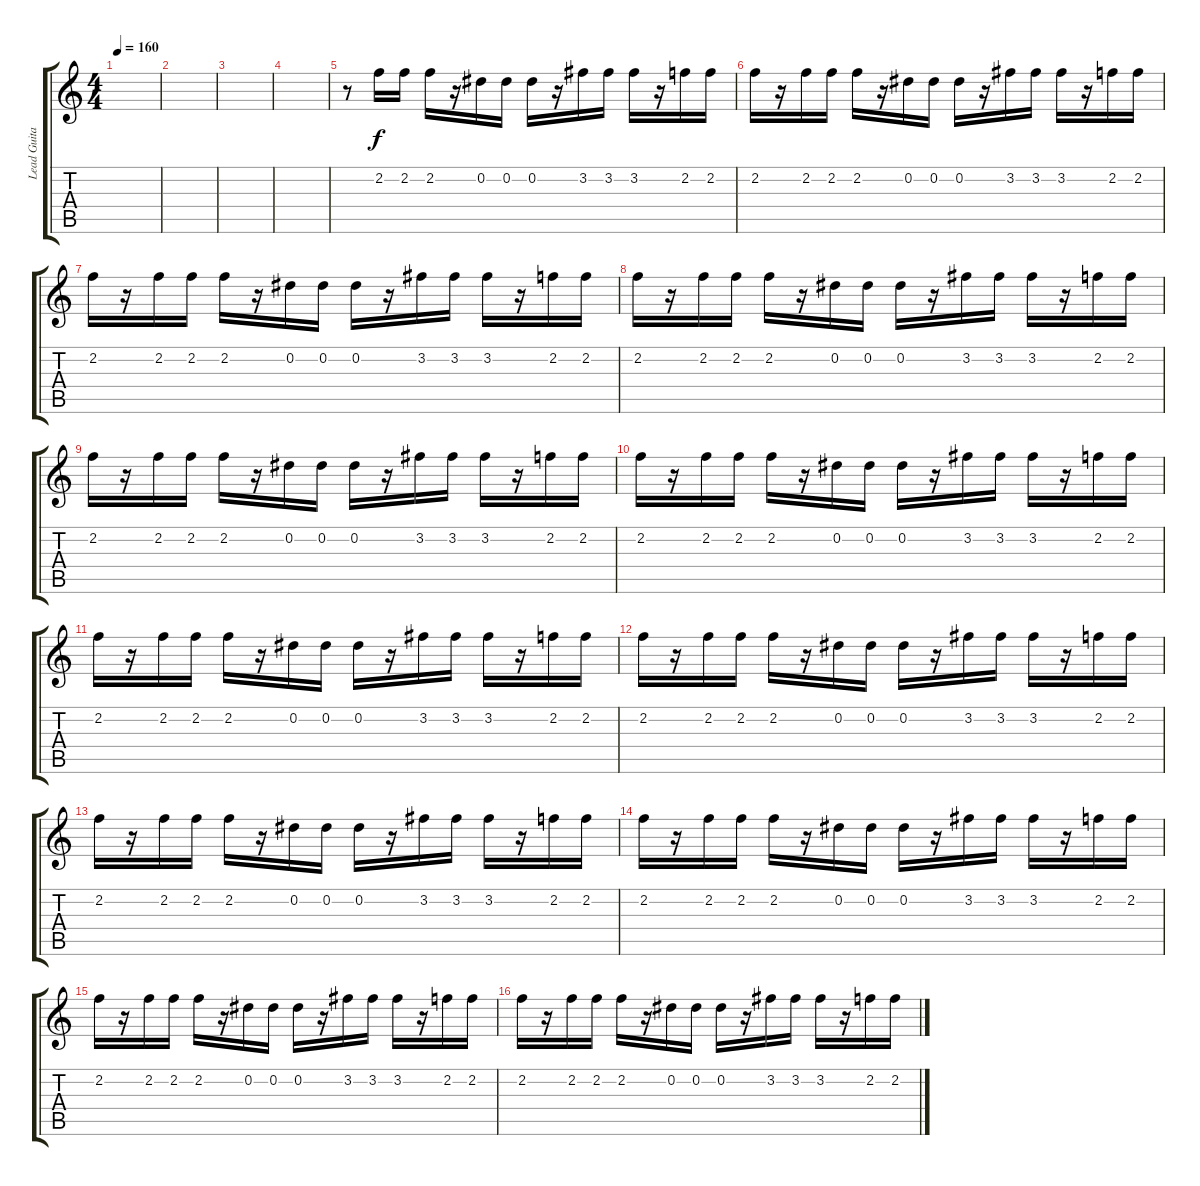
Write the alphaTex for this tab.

\track ("Lead Guitar 2" "Lead Guita") {instrument distortionguitar}
\staff {score tabs}
\tuning (Ab4 Eb4 B3 Gb3 Db3 Ab2) {hide}
\ts (4 4)
\section ("" "")
\tempo 160
\clef g2
\ks c
|
|
|
|
\section ("" "")
r.8 2.2.16 2.2.16 2.2.16 r.16 0.2.16 0.2.16 0.2.16 r.16 3.2.16 3.2.16 3.2.16 r.16 2.2.16 2.2.16 |
2.2.16 r.16 2.2.16 2.2.16 2.2.16 r.16 0.2.16 0.2.16 0.2.16 r.16 3.2.16 3.2.16 3.2.16 r.16 2.2.16 2.2.16 |
2.2.16 r.16 2.2.16 2.2.16 2.2.16 r.16 0.2.16 0.2.16 0.2.16 r.16 3.2.16 3.2.16 3.2.16 r.16 2.2.16 2.2.16 |
2.2.16 r.16 2.2.16 2.2.16 2.2.16 r.16 0.2.16 0.2.16 0.2.16 r.16 3.2.16 3.2.16 3.2.16 r.16 2.2.16 2.2.16 |
2.2.16 r.16 2.2.16 2.2.16 2.2.16 r.16 0.2.16 0.2.16 0.2.16 r.16 3.2.16 3.2.16 3.2.16 r.16 2.2.16 2.2.16 |
2.2.16 r.16 2.2.16 2.2.16 2.2.16 r.16 0.2.16 0.2.16 0.2.16 r.16 3.2.16 3.2.16 3.2.16 r.16 2.2.16 2.2.16 |
2.2.16 r.16 2.2.16 2.2.16 2.2.16 r.16 0.2.16 0.2.16 0.2.16 r.16 3.2.16 3.2.16 3.2.16 r.16 2.2.16 2.2.16 |
2.2.16 r.16 2.2.16 2.2.16 2.2.16 r.16 0.2.16 0.2.16 0.2.16 r.16 3.2.16 3.2.16 3.2.16 r.16 2.2.16 2.2.16 |
\section ("" "")
2.2.16 r.16 2.2.16 2.2.16 2.2.16 r.16 0.2.16 0.2.16 0.2.16 r.16 3.2.16 3.2.16 3.2.16 r.16 2.2.16 2.2.16 |
2.2.16 r.16 2.2.16 2.2.16 2.2.16 r.16 0.2.16 0.2.16 0.2.16 r.16 3.2.16 3.2.16 3.2.16 r.16 2.2.16 2.2.16 |
2.2.16 r.16 2.2.16 2.2.16 2.2.16 r.16 0.2.16 0.2.16 0.2.16 r.16 3.2.16 3.2.16 3.2.16 r.16 2.2.16 2.2.16 |
2.2.16 r.16 2.2.16 2.2.16 2.2.16 r.16 0.2.16 0.2.16 0.2.16 r.16 3.2.16 3.2.16 3.2.16 r.16 2.2.16 2.2.16
